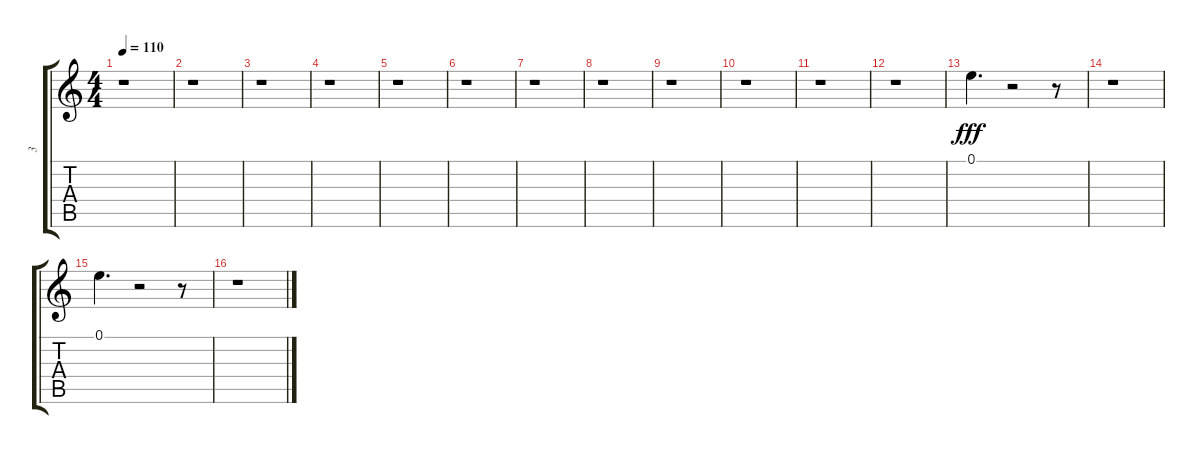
\track ("3" "3") {instrument guitarharmonics}
\staff {score tabs}
\tuning (E4 B3 G3 D3 A2 E2) {hide}
\ts (4 4)
\tempo 110
\clef g2
\ks c
r.1{dy f} |
r.1 |
r.1 |
r.1 |
r.1 |
r.1 |
r.1 |
r.1 |
r.1 |
r.1 |
r.1 |
r.1 |
0.1.4{d dy fff volume 0} r.2 r.8 |
r.1 |
0.1.4{d volume 0} r.2 r.8 |
r.1
